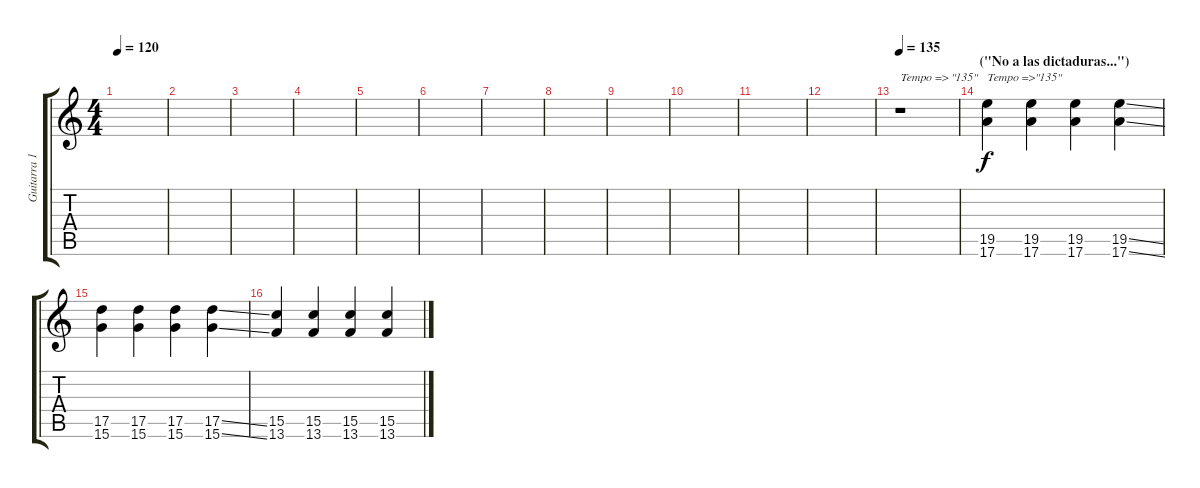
\track ("Guitarra 1" "Guitarra 1") {instrument distortionguitar}
\staff {score tabs}
\tuning (E4 B3 G3 D3 A2 E2) {hide}
\ts (4 4)
\tempo 120
\clef g2
\ks c
|
|
|
|
|
|
|
|
|
|
|
|
\tempo 135
r.1{txt "Tempo => \"135\""} |
\section ("" "(\"No a las dictaduras...\")")
(19.5 17.6).4{txt "Tempo =>\"135\"" volume 3 instrument electricguitarmuted} (19.5 17.6).4 (19.5 17.6).4 (19.5{ss} 17.6{ss}).4 |
(17.5 15.6).4 (17.5 15.6).4 (17.5 15.6).4 (17.5{ss} 15.6{ss}).4 |
(15.5 13.6).4 (15.5 13.6).4 (15.5 13.6).4 (15.5{ss} 13.6{ss}).4
